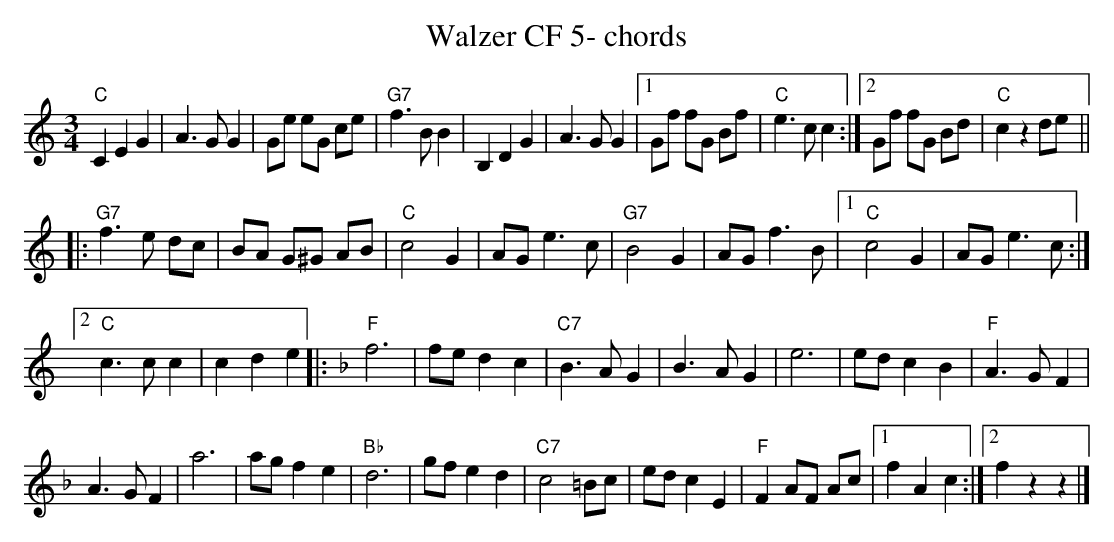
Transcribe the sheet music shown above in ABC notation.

X:1
T:Walzer CF 5- chords
M:3/4
L:1/8
K:Cmaj%%MIDI gchordon
"C"C2E2G2 | A3G G2 | Ge eG ce | "G7"f3B B2 | B,2D2G2 | A3G G2 |1 Gf fG Bf | "C"e3c c2 :|2 Gf fG Bd | "C"c2 z2 de ||
|: "G7"f3e dc | BA G^G AB | "C"c4G2 | AG e3c | "G7"B4G2 | AG f3B |1 "C"c4G2 | AG e3c :|2
"C"c3c c2 | c2d2e2 |: [K:Fmaj] "F"f6 | fed2c2 | "C7"B3A G2 | B3A G2 | e6 | ed c2B2 | "F"A3G F2 |
A3G F2 | a6 | ag f2e2 | "Bb"d6 | gf e2d2 | "C7"c4 =Bc | ed c2E2 | "F"F2 AF Ac |1 f2A2c2 :|2 f2 z2z2 |]
